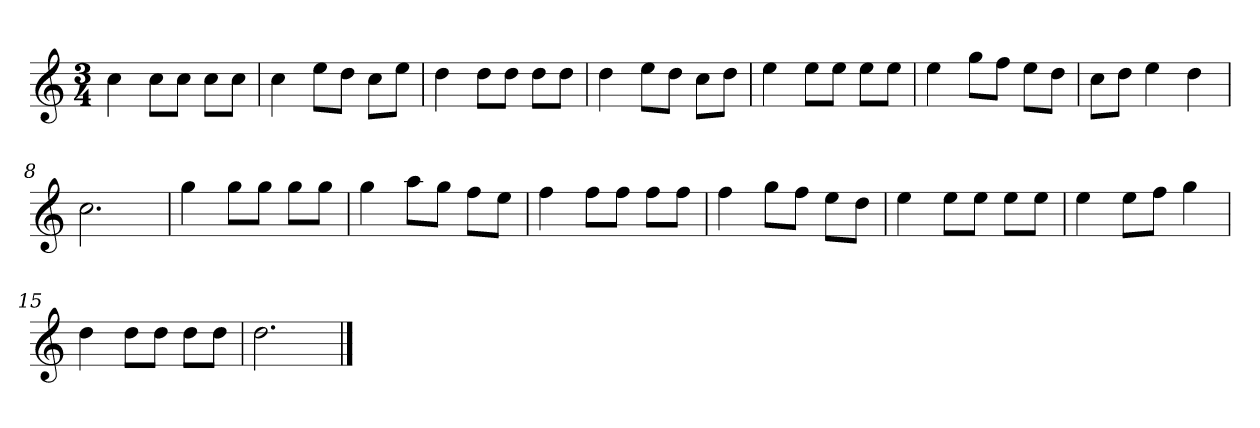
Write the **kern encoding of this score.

**kern
*part1
*staff1
*k[]
*M3/4
*MM120
=1
4cc
8ccL
8ccJ
8ccL
8ccJ
=2
4cc
8eeL
8ddJ
8ccL
8eeJ
=3
4dd
8ddL
8ddJ
8ddL
8ddJ
=4
4dd
8eeL
8ddJ
8ccL
8ddJ
=5
4ee
8eeL
8eeJ
8eeL
8eeJ
=6
4ee
8ggL
8ffJ
8eeL
8ddJ
=7
8ccL
8ddJ
4ee
4dd
=8
2.cc
=9
4gg
8ggL
8ggJ
8ggL
8ggJ
=10
4gg
8aaL
8ggJ
8ffL
8eeJ
=11
4ff
8ffL
8ffJ
8ffL
8ffJ
=12
4ff
8ggL
8ffJ
8eeL
8ddJ
=13
4ee
8eeL
8eeJ
8eeL
8eeJ
=14
4ee
8eeL
8ffJ
4gg
=15
4dd
8ddL
8ddJ
8ddL
8ddJ
=16
2.dd
==
*-
